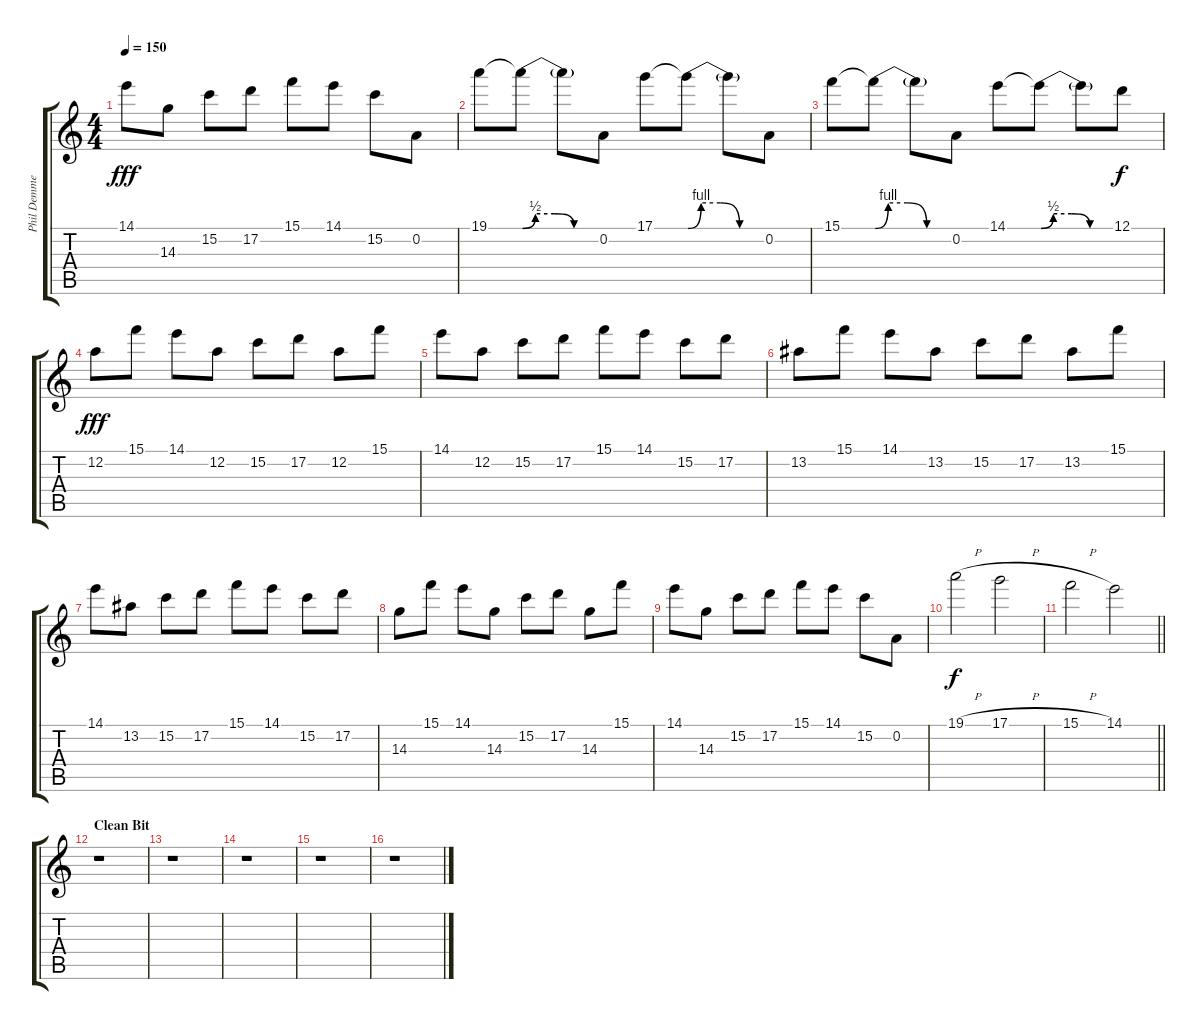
\track ("Phil Demmel" "Phil Demme") {instrument distortionguitar}
\staff {score tabs}
\tuning (D4 A3 F3 C3 G2 C2) {hide}
\ts (4 4)
\tempo 150
\clef g2
\ks c
14.1.8{dy fff} 14.3.8 15.2.8 17.2.8 15.1.8 14.1.8 15.2.8 0.2.8 |
19.1.8 19.1{be (custom 0 0 10 2 25 2 40 0 60 0) t}.8 19.1{t}.8 0.2.8 17.1.8 17.1{be (custom 0 0 10 4 25 4 40 0 60 0) t}.8 17.1{t}.8 0.2.8 |
15.1.8 15.1{be (custom 0 0 10 4 25 4 40 0 60 0) t}.8 15.1{t}.8 0.2.8 14.1.8 14.1{be (custom 0 0 10 2 25 2 40 0 60 0) t}.8 14.1{t}.8 12.1.8{dy f} |
12.2.8{dy fff} 15.1.8 14.1.8 12.2.8 15.2.8 17.2.8 12.2.8 15.1.8 |
14.1.8 12.2.8 15.2.8 17.2.8 15.1.8 14.1.8 15.2.8 17.2.8 |
13.2.8 15.1.8 14.1.8 13.2.8 15.2.8 17.2.8 13.2.8 15.1.8 |
14.1.8 13.2.8 15.2.8 17.2.8 15.1.8 14.1.8 15.2.8 17.2.8 |
14.3.8 15.1.8 14.1.8 14.3.8 15.2.8 17.2.8 14.3.8 15.1.8 |
14.1.8 14.3.8 15.2.8 17.2.8 15.1.8 14.1.8 15.2.8 0.2.8 |
19.1{h}.2{dy f} 17.1{h}.2 |
\barLineRight lightlight
15.1{h}.2 14.1.2 |
\section ("" "Clean Bit")
r.1 |
r.1 |
r.1 |
r.1 |
r.1
